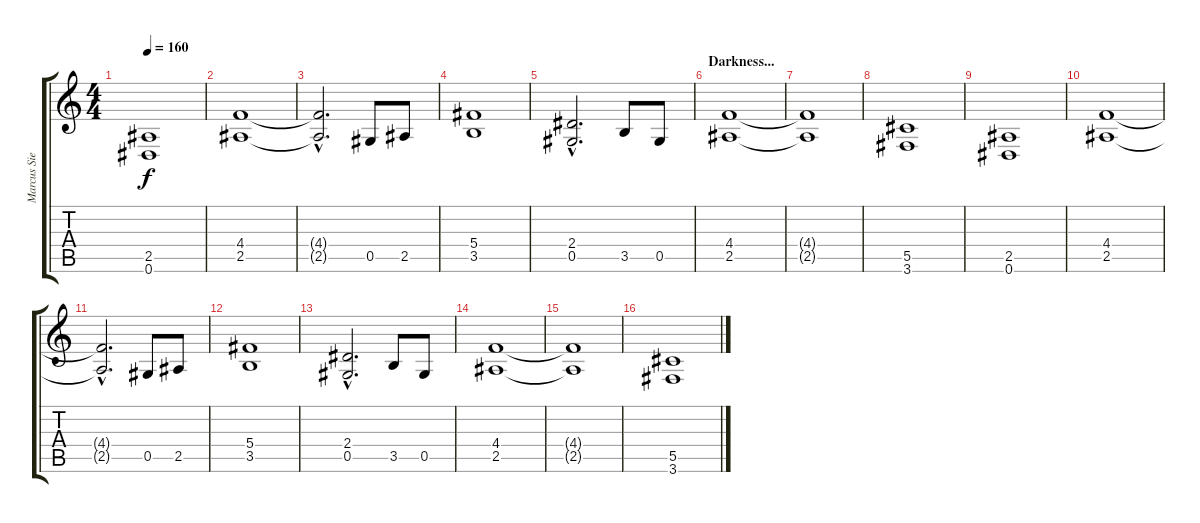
\track ("Marcus Siepen" "Marcus Sie") {instrument distortionguitar}
\staff {score tabs}
\tuning (Eb4 Bb3 Gb3 Db3 Ab2 Eb2) {hide}
\ts (4 4)
\tempo 160
\clef g2
\ks c
(2.5 0.6).1{dy f} |
(4.4 2.5).1{volume 8} |
(4.4{hac t} 2.5{hac t}).2{d} 0.5.8 2.5.8 |
(5.4 3.5).1 |
(2.4{hac} 0.5{hac}).2{d} 3.5.8 0.5.8 |
\section ("" "Darkness...")
(4.4 2.5).1 |
(4.4{t} 2.5{t}).1 |
(5.5 3.6).1 |
(2.5 0.6).1 |
(4.4 2.5).1{volume 6} |
(4.4{hac t} 2.5{hac t}).2{d} 0.5.8 2.5.8 |
(5.4 3.5).1 |
(2.4{hac} 0.5{hac}).2{d} 3.5.8 0.5.8 |
(4.4 2.5).1 |
(4.4{t} 2.5{t}).1 |
(5.5 3.6).1
